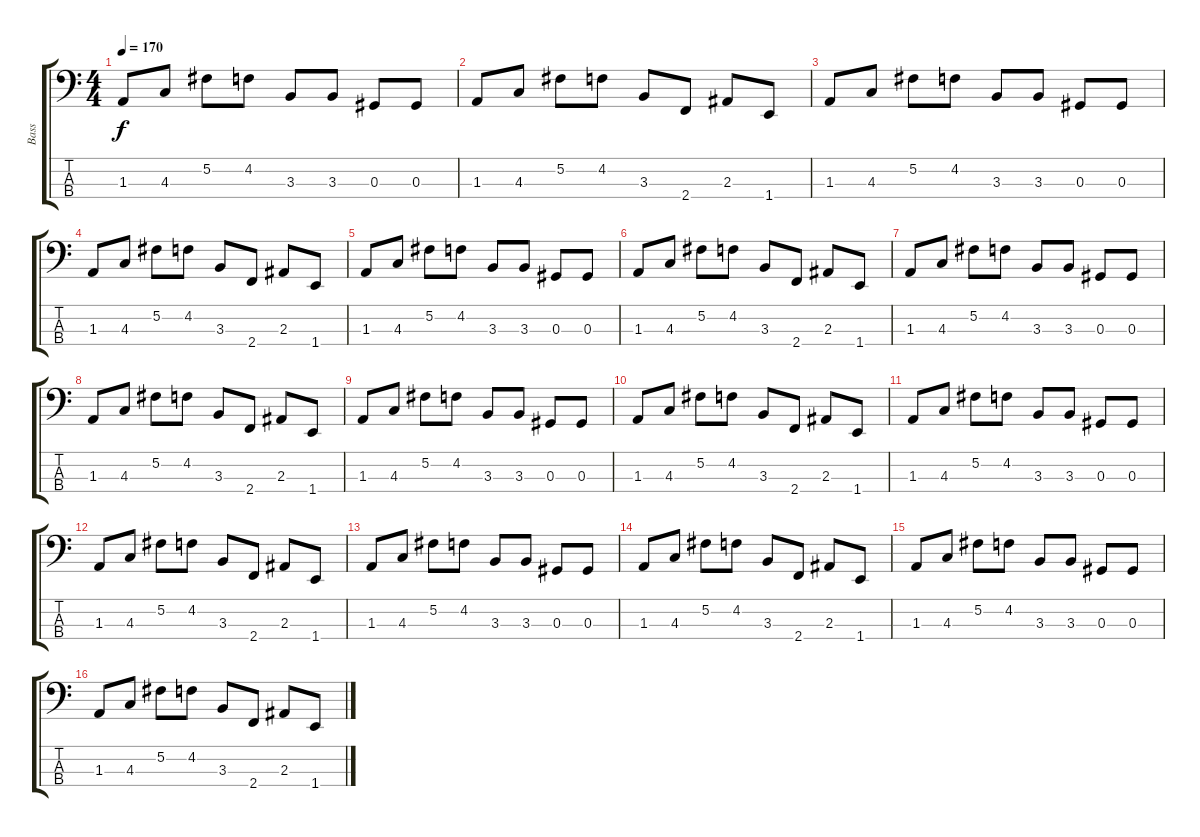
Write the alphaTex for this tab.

\track ("Bass" "Bass") {instrument electricbassfinger}
\staff {score tabs}
\tuning (Gb2 Db2 Ab1 Eb1) {hide}
\ts (4 4)
\tempo 170
\clef f4
\ks c
1.3.8{dy f instrument electricbassfinger} 4.3.8 5.2.8 4.2.8 3.3.8 3.3.8 0.3.8 0.3.8 |
1.3.8 4.3.8 5.2.8 4.2.8 3.3.8 2.4.8 2.3.8 1.4.8 |
1.3.8 4.3.8 5.2.8 4.2.8 3.3.8 3.3.8 0.3.8 0.3.8 |
1.3.8 4.3.8 5.2.8 4.2.8 3.3.8 2.4.8 2.3.8 1.4.8 |
1.3.8 4.3.8 5.2.8 4.2.8 3.3.8 3.3.8 0.3.8 0.3.8 |
1.3.8 4.3.8 5.2.8 4.2.8 3.3.8 2.4.8 2.3.8 1.4.8 |
1.3.8 4.3.8 5.2.8 4.2.8 3.3.8 3.3.8 0.3.8 0.3.8 |
1.3.8 4.3.8 5.2.8 4.2.8 3.3.8 2.4.8 2.3.8 1.4.8 |
1.3.8 4.3.8 5.2.8 4.2.8 3.3.8 3.3.8 0.3.8 0.3.8 |
1.3.8 4.3.8 5.2.8 4.2.8 3.3.8 2.4.8 2.3.8 1.4.8 |
1.3.8 4.3.8 5.2.8 4.2.8 3.3.8 3.3.8 0.3.8 0.3.8 |
1.3.8 4.3.8 5.2.8 4.2.8 3.3.8 2.4.8 2.3.8 1.4.8 |
1.3.8 4.3.8 5.2.8 4.2.8 3.3.8 3.3.8 0.3.8 0.3.8 |
1.3.8 4.3.8 5.2.8 4.2.8 3.3.8 2.4.8 2.3.8 1.4.8 |
1.3.8 4.3.8 5.2.8 4.2.8 3.3.8 3.3.8 0.3.8 0.3.8 |
1.3.8 4.3.8 5.2.8 4.2.8 3.3.8 2.4.8 2.3.8 1.4.8
